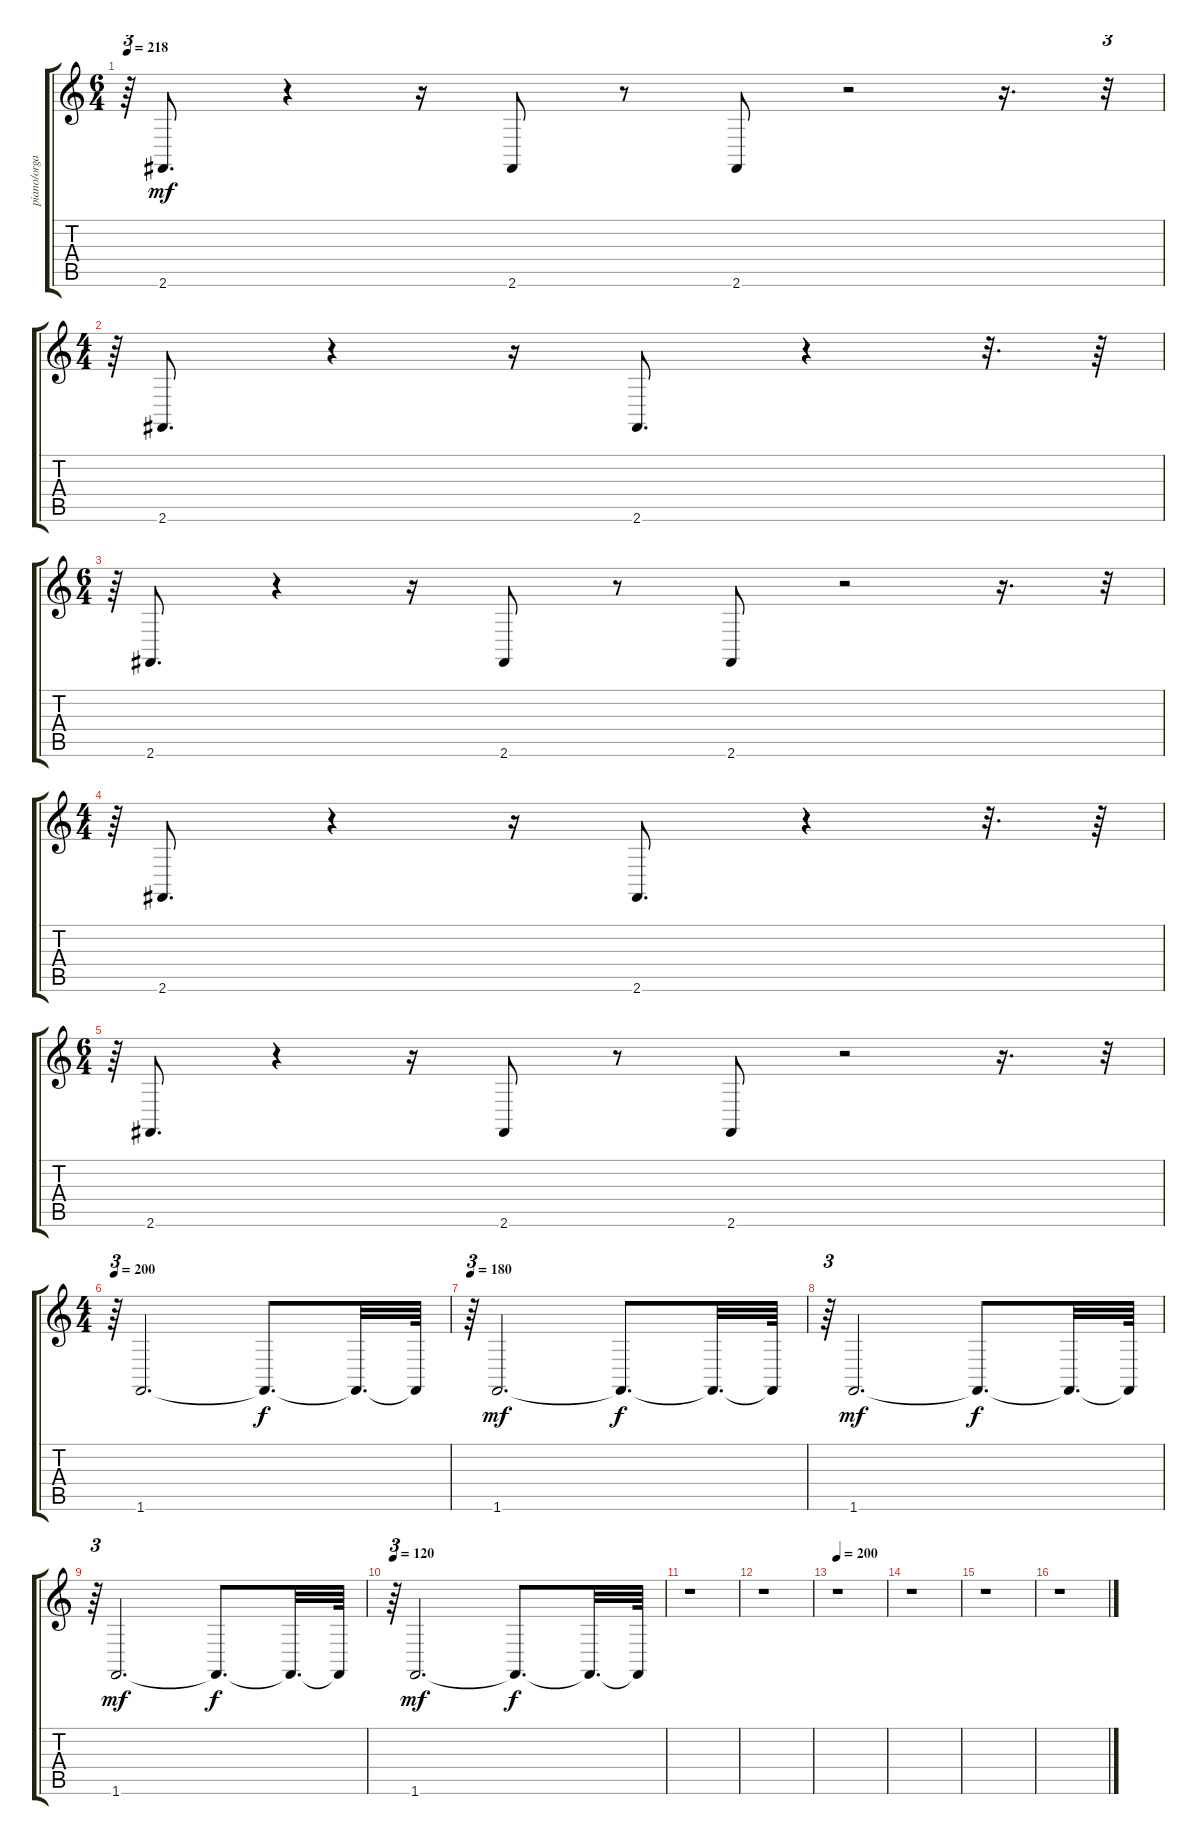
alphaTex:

\track ("piano/organ/synths  " "piano/orga") {instrument brightacousticpiano}
\staff {score tabs}
\tuning (E4 B3 G3 D3 A2 E2) {hide}
\ts (6 4)
\tempo 218
\clef g2
\ks c
r.64{tu (3 2) dy mf} 2.6.8{d} r.4 r.16 2.6.8 r.8 2.6.8 r.2 r.16{d} r.32{tu (3 2)} |
\ts (4 4)
r.64{tu (3 2)} 2.6.8{d} r.4 r.16 2.6.8{d} r.4 r.32{d} r.64 |
\ts (6 4)
r.64{tu (3 2)} 2.6.8{d} r.4 r.16 2.6.8 r.8 2.6.8 r.2 r.16{d} r.32{tu (3 2)} |
\ts (4 4)
r.64{tu (3 2)} 2.6.8{d} r.4 r.16 2.6.8{d} r.4 r.32{d} r.64 |
\ts (6 4)
r.64{tu (3 2)} 2.6.8{d} r.4 r.16 2.6.8 r.8 2.6.8 r.2 r.16{d} r.32{tu (3 2)} |
\ts (4 4)
\tempo 200
r.64{tu (3 2)} 1.6.2{d instrument stringensemble1} 1.6{t}.8{d dy f} 1.6{t}.32{d} 1.6{t}.64 |
\tempo 180
r.64{tu (3 2)} 1.6.2{d dy mf} 1.6{t}.8{d dy f} 1.6{t}.32{d} 1.6{t}.64 |
r.64{tu (3 2)} 1.6.2{d dy mf} 1.6{t}.8{d dy f} 1.6{t}.32{d} 1.6{t}.64 |
r.64{tu (3 2)} 1.6.2{d dy mf} 1.6{t}.8{d dy f} 1.6{t}.32{d} 1.6{t}.64 |
\tempo 120
r.64{tu (3 2)} 1.6.2{d dy mf} 1.6{t}.8{d dy f} 1.6{t}.32{d} 1.6{t}.64 |
r.1 |
r.1 |
\tempo 200
r.1 |
r.1 |
r.1 |
r.1
